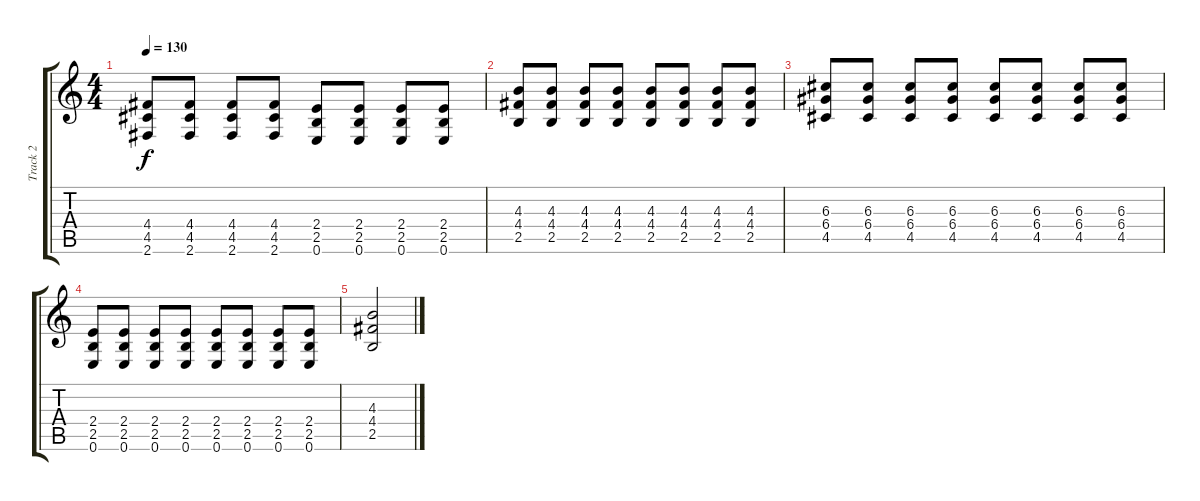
\track ("Track 2" "Track 2") {instrument overdrivenguitar}
\staff {score tabs}
\tuning (E4 B3 G3 D3 A2 E2) {hide}
\ts (4 4)
\tempo 130
\clef g2
\ks c
(4.4 4.5 2.6).8{dy f} (4.4 4.5 2.6).8 (4.4 4.5 2.6).8 (4.4 4.5 2.6).8 (2.4 2.5 0.6).8 (2.4 2.5 0.6).8 (2.4 2.5 0.6).8 (2.4 2.5 0.6).8 |
(4.3 4.4 2.5).8 (4.3 4.4 2.5).8 (4.3 4.4 2.5).8 (4.3 4.4 2.5).8 (4.3 4.4 2.5).8 (4.3 4.4 2.5).8 (4.3 4.4 2.5).8 (4.3 4.4 2.5).8 |
(6.3 6.4 4.5).8 (6.3 6.4 4.5).8 (6.3 6.4 4.5).8 (6.3 6.4 4.5).8 (6.3 6.4 4.5).8 (6.3 6.4 4.5).8 (6.3 6.4 4.5).8 (6.3 6.4 4.5).8 |
(2.4 2.5 0.6).8 (2.4 2.5 0.6).8 (2.4 2.5 0.6).8 (2.4 2.5 0.6).8 (2.4 2.5 0.6).8 (2.4 2.5 0.6).8 (2.4 2.5 0.6).8 (2.4 2.5 0.6).8 |
(4.3 4.4 2.5).2
